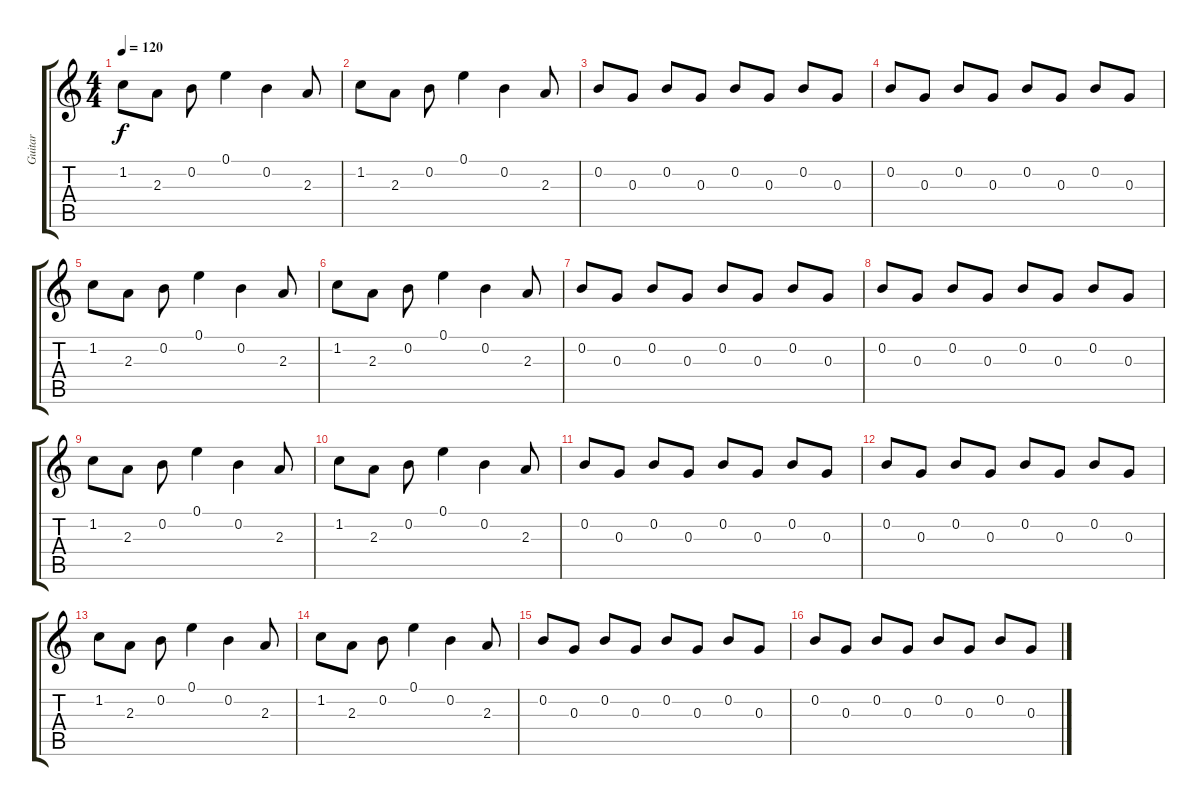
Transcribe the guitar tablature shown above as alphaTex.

\track ("Guitar" "Guitar") {instrument acousticguitarnylon}
\staff {score tabs}
\tuning (E4 B3 G3 D3 A2 E2) {hide}
\ts (4 4)
\tempo 120
\clef g2
\ks c
1.2.8{dy f} 2.3.8 0.2.8 0.1.4 0.2.4 2.3.8 |
1.2.8 2.3.8 0.2.8 0.1.4 0.2.4 2.3.8 |
0.2.8 0.3.8 0.2.8 0.3.8 0.2.8 0.3.8 0.2.8 0.3.8 |
0.2.8 0.3.8 0.2.8 0.3.8 0.2.8 0.3.8 0.2.8 0.3.8 |
1.2.8 2.3.8 0.2.8 0.1.4 0.2.4 2.3.8 |
1.2.8 2.3.8 0.2.8 0.1.4 0.2.4 2.3.8 |
0.2.8 0.3.8 0.2.8 0.3.8 0.2.8 0.3.8 0.2.8 0.3.8 |
0.2.8 0.3.8 0.2.8 0.3.8 0.2.8 0.3.8 0.2.8 0.3.8 |
1.2.8 2.3.8 0.2.8 0.1.4 0.2.4 2.3.8 |
1.2.8 2.3.8 0.2.8 0.1.4 0.2.4 2.3.8 |
0.2.8 0.3.8 0.2.8 0.3.8 0.2.8 0.3.8 0.2.8 0.3.8 |
0.2.8 0.3.8 0.2.8 0.3.8 0.2.8 0.3.8 0.2.8 0.3.8 |
1.2.8 2.3.8 0.2.8 0.1.4 0.2.4 2.3.8 |
1.2.8 2.3.8 0.2.8 0.1.4 0.2.4 2.3.8 |
0.2.8 0.3.8 0.2.8 0.3.8 0.2.8 0.3.8 0.2.8 0.3.8 |
0.2.8 0.3.8 0.2.8 0.3.8 0.2.8 0.3.8 0.2.8 0.3.8
